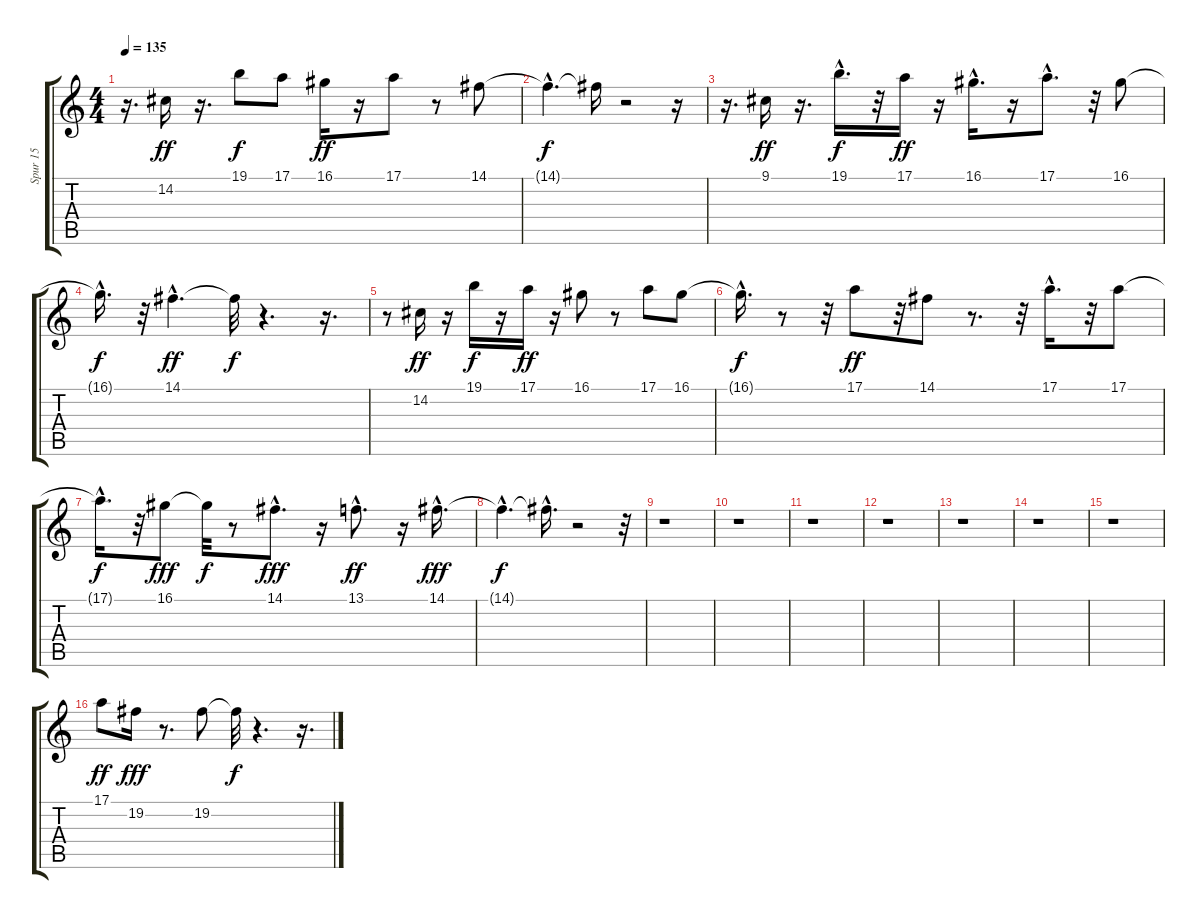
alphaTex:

\track ("Spur 15" "Spur 15") {instrument lead1square}
\staff {score tabs}
\tuning (E4 B3 G3 D3 A2 E2) {hide}
\ts (4 4)
\tempo 135
\clef g2
\ks c
r.16{d dy ff} 14.2.16 r.16{d} 19.1.8{dy f} 17.1.8 16.1.16{dy ff} r.16 17.1.8 r.8 14.1.8 |
14.1{hac t}.4{d dy f} 14.1{t}.16 r.2 r.16 |
r.16{d} 9.1.16{dy ff} r.16{d} 19.1{hac}.16{d dy f} r.32 17.1.16{dy ff} r.16 16.1{hac}.16{d} r.16 17.1{hac}.8{d} r.32 16.1.8 |
16.1{hac t}.16{d dy f} r.32 14.1{hac}.4{d dy ff} 14.1{t}.32{dy f} r.4{d} r.16{d} |
r.8 14.2.16{dy ff} r.16 19.1.16{dy f} r.16 17.1.16{dy ff} r.16 16.1.8 r.8 17.1.8 16.1.8 |
16.1{hac t}.16{d dy f} r.8 r.32 17.1.8{dy ff} r.32 14.1.8 r.8{d} r.32 17.1{hac}.16{d} r.32 17.1.8 |
17.1{hac t}.16{d dy f} r.32 16.1.8{dy fff} 16.1{t}.32{dy f} r.8 14.1{hac}.8{d dy fff} r.16 13.1{hac}.8{d dy ff} r.16 14.1{hac}.16{d dy fff} |
14.1{hac t}.4{d dy f} 14.1{hac t}.16{d} r.2 r.32 |
r.1 |
r.1 |
r.1 |
r.1 |
r.1 |
r.1 |
r.1 |
17.1.8{dy ff} 19.2.16{dy fff} r.8{d} 19.2.8 19.2{t}.32{dy f} r.4{d} r.16{d}
